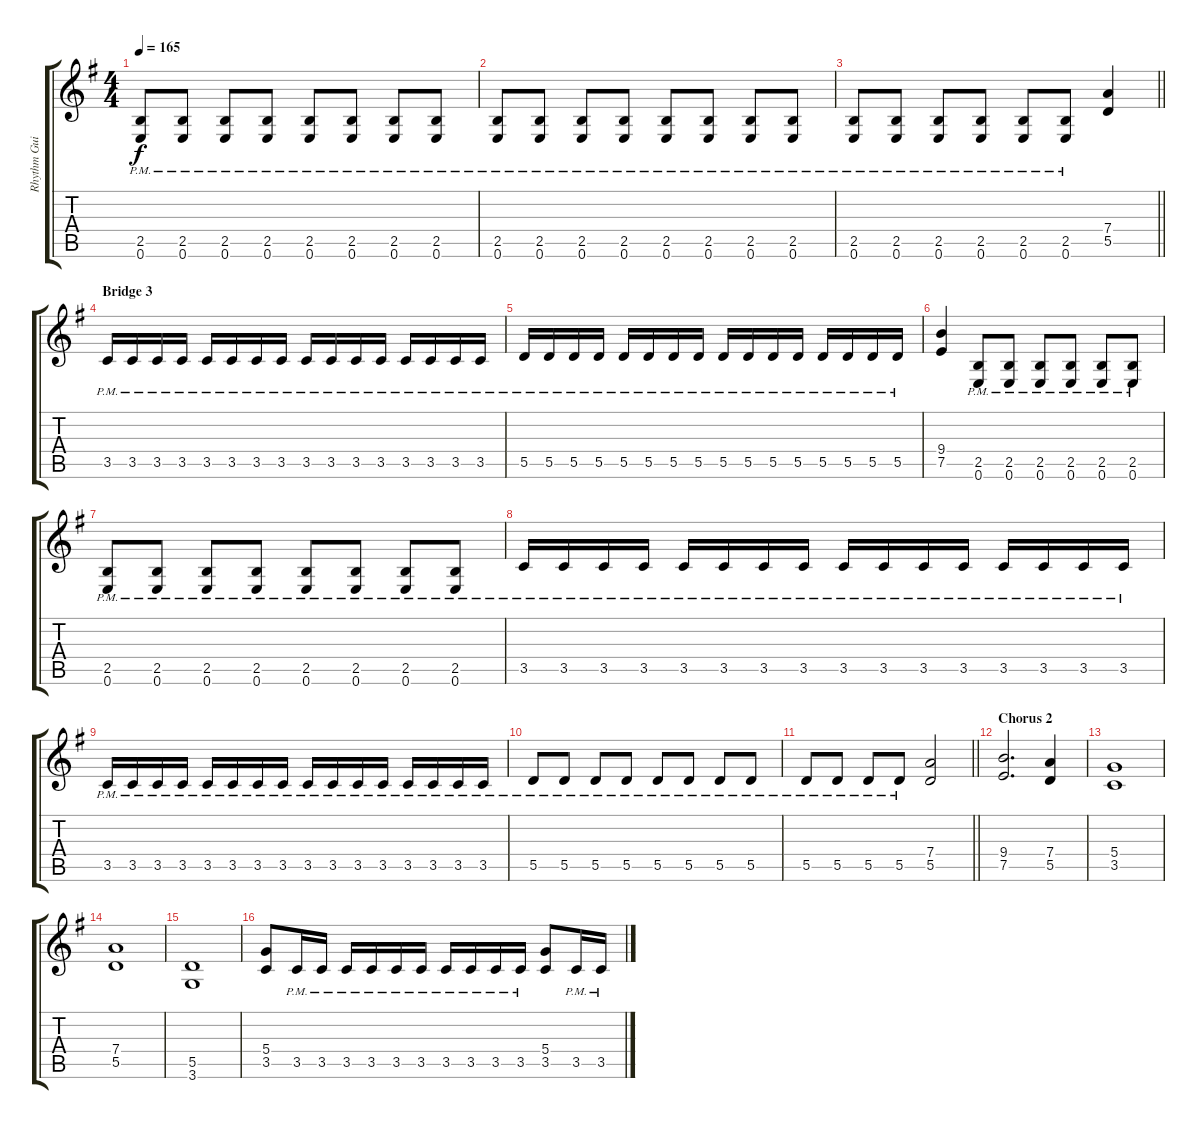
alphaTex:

\track ("Rhythm Guitar 2: Tapani Kangas" "Rhythm Gui") {instrument distortionguitar}
\staff {score tabs}
\tuning (E4 B3 G3 D3 A2 E2) {hide}
\ts (4 4)
\tempo 165
\clef g2
\ks eminor
(2.5{pm} 0.6{pm}).8{dy f} (2.5{pm} 0.6{pm}).8 (2.5{pm} 0.6{pm}).8 (2.5{pm} 0.6{pm}).8 (2.5{pm} 0.6{pm}).8 (2.5{pm} 0.6{pm}).8 (2.5{pm} 0.6{pm}).8 (2.5{pm} 0.6{pm}).8 |
(2.5{pm} 0.6{pm}).8 (2.5{pm} 0.6{pm}).8 (2.5{pm} 0.6{pm}).8 (2.5{pm} 0.6{pm}).8 (2.5{pm} 0.6{pm}).8 (2.5{pm} 0.6{pm}).8 (2.5{pm} 0.6{pm}).8 (2.5{pm} 0.6{pm}).8 |
\barLineRight lightlight
(2.5{pm} 0.6{pm}).8 (2.5{pm} 0.6{pm}).8 (2.5{pm} 0.6{pm}).8 (2.5{pm} 0.6{pm}).8 (2.5{pm} 0.6{pm}).8 (2.5{pm} 0.6{pm}).8 (7.4 5.5).4 |
\section ("" "Bridge 3")
3.5{pm}.16 3.5{pm}.16 3.5{pm}.16 3.5{pm}.16 3.5{pm}.16 3.5{pm}.16 3.5{pm}.16 3.5{pm}.16 3.5{pm}.16 3.5{pm}.16 3.5{pm}.16 3.5{pm}.16 3.5{pm}.16 3.5{pm}.16 3.5{pm}.16 3.5{pm}.16 |
5.5{pm}.16 5.5{pm}.16 5.5{pm}.16 5.5{pm}.16 5.5{pm}.16 5.5{pm}.16 5.5{pm}.16 5.5{pm}.16 5.5{pm}.16 5.5{pm}.16 5.5{pm}.16 5.5{pm}.16 5.5{pm}.16 5.5{pm}.16 5.5{pm}.16 5.5{pm}.16 |
(9.4 7.5).4 (2.5{pm} 0.6{pm}).8 (2.5{pm} 0.6{pm}).8 (2.5{pm} 0.6{pm}).8 (2.5{pm} 0.6{pm}).8 (2.5{pm} 0.6{pm}).8 (2.5{pm} 0.6{pm}).8 |
(2.5{pm} 0.6{pm}).8 (2.5{pm} 0.6{pm}).8 (2.5{pm} 0.6{pm}).8 (2.5{pm} 0.6{pm}).8 (2.5{pm} 0.6{pm}).8 (2.5{pm} 0.6{pm}).8 (2.5{pm} 0.6{pm}).8 (2.5{pm} 0.6{pm}).8 |
3.5{pm}.16 3.5{pm}.16 3.5{pm}.16 3.5{pm}.16 3.5{pm}.16 3.5{pm}.16 3.5{pm}.16 3.5{pm}.16 3.5{pm}.16 3.5{pm}.16 3.5{pm}.16 3.5{pm}.16 3.5{pm}.16 3.5{pm}.16 3.5{pm}.16 3.5{pm}.16 |
3.5{pm}.16 3.5{pm}.16 3.5{pm}.16 3.5{pm}.16 3.5{pm}.16 3.5{pm}.16 3.5{pm}.16 3.5{pm}.16 3.5{pm}.16 3.5{pm}.16 3.5{pm}.16 3.5{pm}.16 3.5{pm}.16 3.5{pm}.16 3.5{pm}.16 3.5{pm}.16 |
5.5{pm}.8 5.5{pm}.8 5.5{pm}.8 5.5{pm}.8 5.5{pm}.8 5.5{pm}.8 5.5{pm}.8 5.5{pm}.8 |
\barLineRight lightlight
5.5{pm}.8 5.5{pm}.8 5.5{pm}.8 5.5{pm}.8 (7.4 5.5).2 |
\section ("" "Chorus 2")
(9.4 7.5).2{d} (7.4 5.5).4 |
(5.4 3.5).1 |
(7.4 5.5).1 |
(5.5 3.6).1 |
(5.4 3.5).8 3.5{pm}.16 3.5{pm}.16 3.5{pm}.16 3.5{pm}.16 3.5{pm}.16 3.5{pm}.16 3.5{pm}.16 3.5{pm}.16 3.5{pm}.16 3.5{pm}.16 (5.4 3.5).8 3.5{pm}.16 3.5{pm}.16
